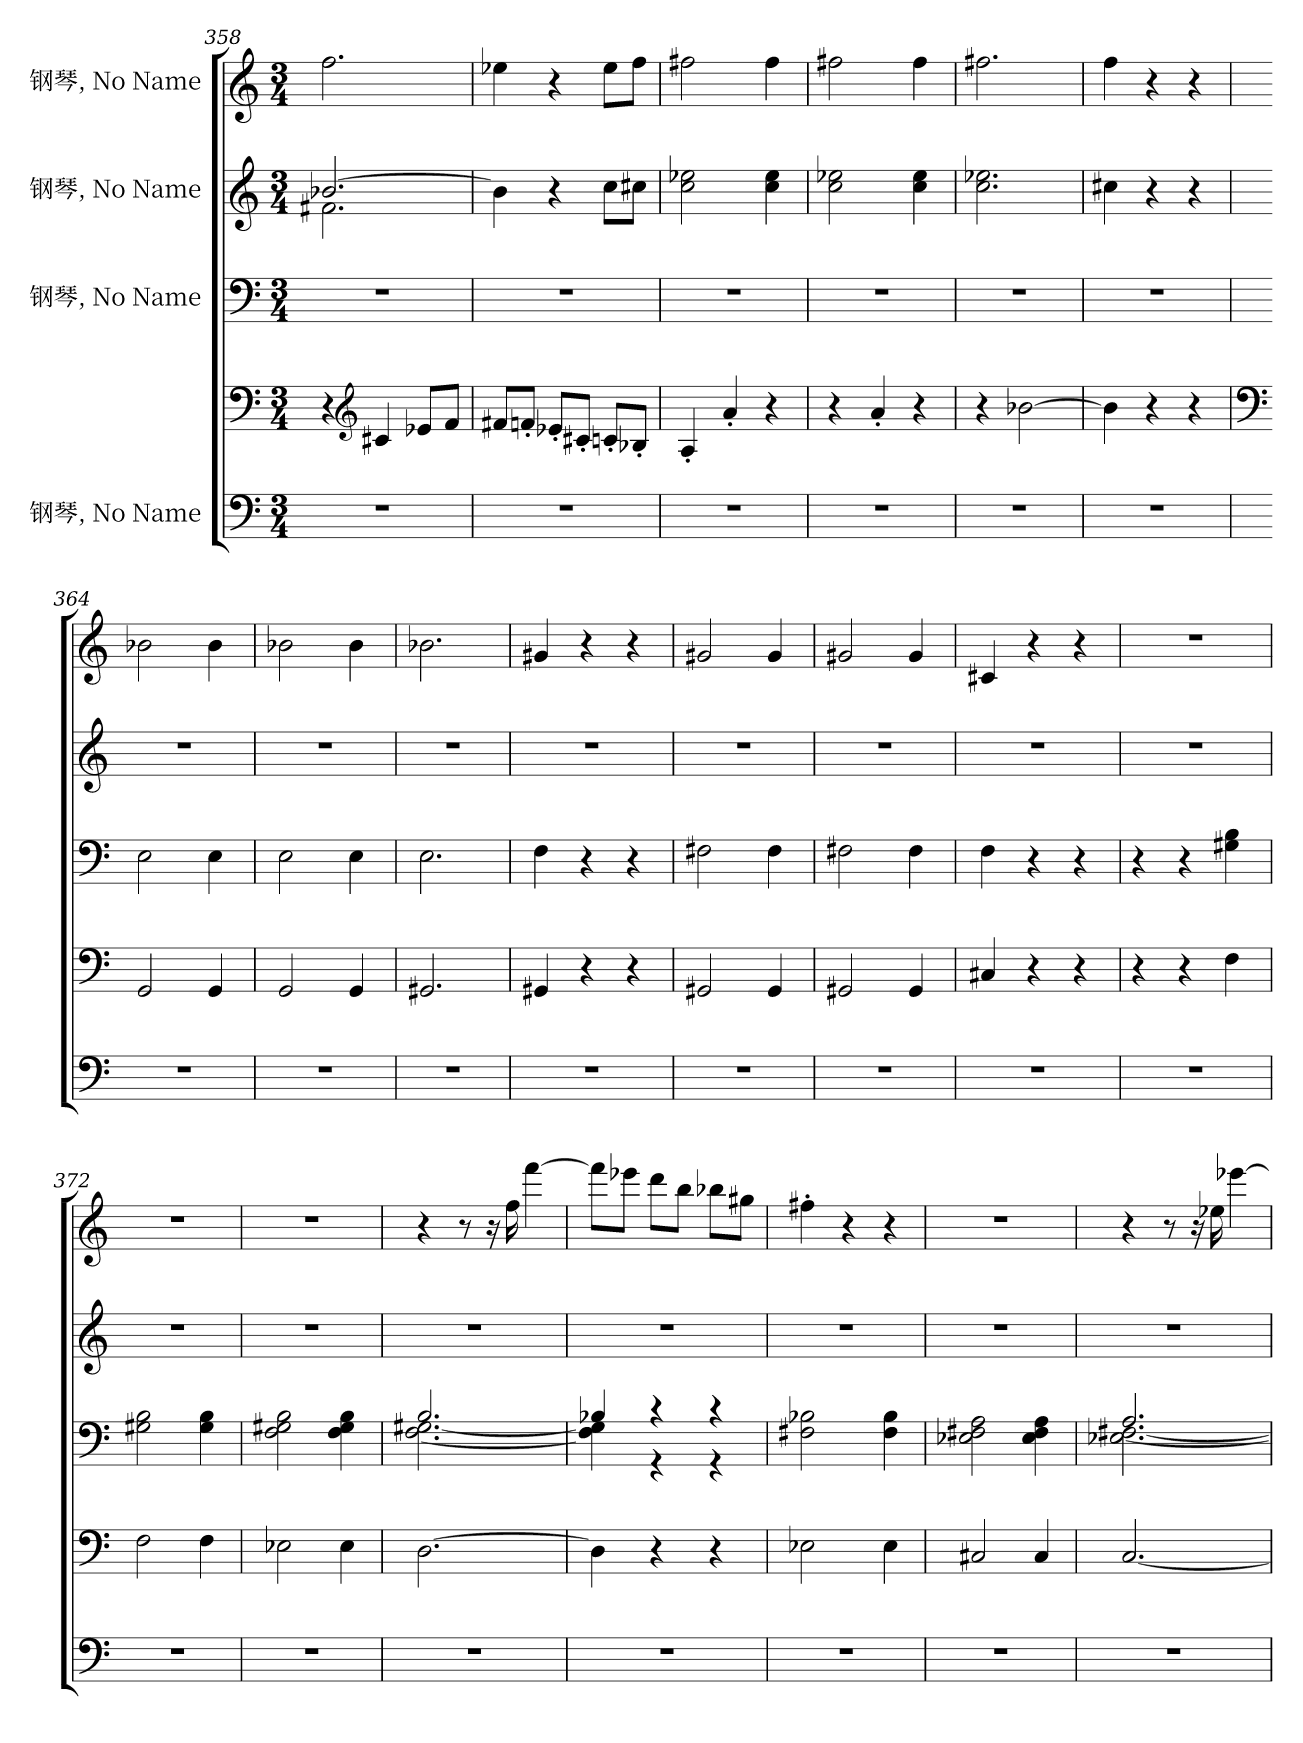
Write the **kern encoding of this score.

**kern	**kern	**kern	**kern	**kern
*part4	*part4	*part3	*part2	*part1
*staff5	*staff4	*staff3	*staff2	*staff1
*I"钢琴, No Name	*	*I"钢琴, No Name	*I"钢琴, No Name	*I"钢琴, No Name
!!LO:LB:g=z
*clefF4	*clefF4	*clefF4	*clefG2	*clefG2
*k[]	*k[]	*k[]	*k[]	*k[]
*M3/4	*M3/4	*M3/4	*M3/4	*M3/4
*MM226	*MM226	*MM226	*MM226	*MM226
=358	=358	=358	=358	=358
*	*	*	*^	*
2.r	4r	2.r	[2.b-X/	2.f#X\	2.ff\
*	*clefG2	*	*	*	*
.	4c#X/	.	.	.	.
.	8e-X/L	.	.	.	.
.	8f/J	.	.	.	.
*	*	*	*v	*v	*
=359	=359	=359	=359	=359
2.r	8f#X/L	2.r	4b-\]	4ee-X\
.	8fn'/J	.	.	.
.	8e-X'/L	.	4r	4r
.	8c#X'/J	.	.	.
.	8cn'/L	.	8cc\L	8ee-\L
.	8B-X'/J	.	8cc#X\J	8ff\J
=360	=360	=360	=360	=360
*	*	*	*	*MM226
2.r	4A'/	2.r	2cc\ 2ee-X\	2ff#X\
.	4a'/	.	.	.
.	4r	.	4cc\ 4ee-\	4ff#\
=361	=361	=361	=361	=361
2.r	4r	2.r	2cc\ 2ee-X\	2ff#X\
.	4a'/	.	.	.
.	4r	.	4cc\ 4ee-\	4ff#\
=362	=362	=362	=362	=362
*	*	*	*	*MM226
2.r	4r	2.r	2.cc\ 2.ee-X\	2.ff#X\
.	[2b-X\	.	.	.
=363	=363	=363	=363	=363
2.r	4b-\]	2.r	4cc#X\	4ff\
.	4r	.	4r	4r
.	4r	.	4r	4r
=364	=364	=364	=364	=364
*	*clefF4	*	*	*
*	*	*	*	*MM226
2.r	2GG/	2E\	2.r	2b-X\
.	4GG/	4E\	.	4b-\
!!LO:PB:g=z
=365	=365	=365	=365	=365
2.r	2GG/	2E\	2.r	2b-X\
.	4GG/	4E\	.	4b-\
=366	=366	=366	=366	=366
*	*	*	*	*MM226
2.r	2.GG#X/	2.E\	2.r	2.b-X\
=367	=367	=367	=367	=367
2.r	4GG#X/	4F\	2.r	4g#X/
.	4r	4r	.	4r
.	4r	4r	.	4r
=368	=368	=368	=368	=368
*	*	*	*	*MM226
2.r	2GG#X/	2F#X\	2.r	2g#X/
.	4GG#/	4F#\	.	4g#/
=369	=369	=369	=369	=369
2.r	2GG#X/	2F#X\	2.r	2g#X/
.	4GG#/	4F#\	.	4g#/
=370	=370	=370	=370	=370
2.r	4C#X/	4F\	2.r	4c#X/
.	4r	4r	.	4r
.	4r	4r	.	4r
=371	=371	=371	=371	=371
2.r	4r	4r	2.r	2.r
.	4r	4r	.	.
.	4F\	4G#X\ 4B\	.	.
=372	=372	=372	=372	=372
*	*	*	*	*MM226
2.r	2F\	2G#X\ 2B\	2.r	2.r
.	4F\	4G#\ 4B\	.	.
=373	=373	=373	=373	=373
2.r	2E-X\	2F\ 2G#X\ 2B\	2.r	2.r
.	4E-\	4F\ 4G#\ 4B\	.	.
=374	=374	=374	=374	=374
*	*	*	*	*MM226
*	*	*^	*	*
2.r	[2.D\	2.B/	[2.F\ [2.G#X\	2.r	4r
.	.	.	.	.	8r
.	.	.	.	.	16r
.	.	.	.	.	16ff\
.	.	.	.	.	[4fff\
!!LO:LB:g=z
=375	=375	=375	=375	=375	=375
2.r	4D\]	4B-X/	4F\] 4G#\]	2.r	8fff\L]
.	.	.	.	.	8eee-X\J
.	4r	4r	4r	.	8ddd\L
.	.	.	.	.	8bb\J
.	4r	4r	4r	.	8bb-X\L
.	.	.	.	.	8gg#X\J
*	*	*v	*v	*	*
=376	=376	=376	=376	=376
*	*	*	*	*MM226
2.r	2E-X\	2F#X\ 2B-X\	2.r	4ff#X'\
.	.	.	.	4r
.	4E-\	4F#\ 4B-\	.	4r
=377	=377	=377	=377	=377
2.r	2C#X/	2E-X\ 2F#X\ 2A\	2.r	2.r
.	4C#/	4E-\ 4F#\ 4A\	.	.
=378	=378	=378	=378	=378
*	*	*	*	*MM226
*	*	*^	*	*
2.r	[2.C/	2.A/	[2.E-X\ [2.F#X\	2.r	4r
.	.	.	.	.	8r
.	.	.	.	.	16r
.	.	.	.	.	16ee-X\
.	.	.	.	.	[4eee-X\
*	*	*v	*v	*	*
=	=	=	=	=
*-	*-	*-	*-	*-
